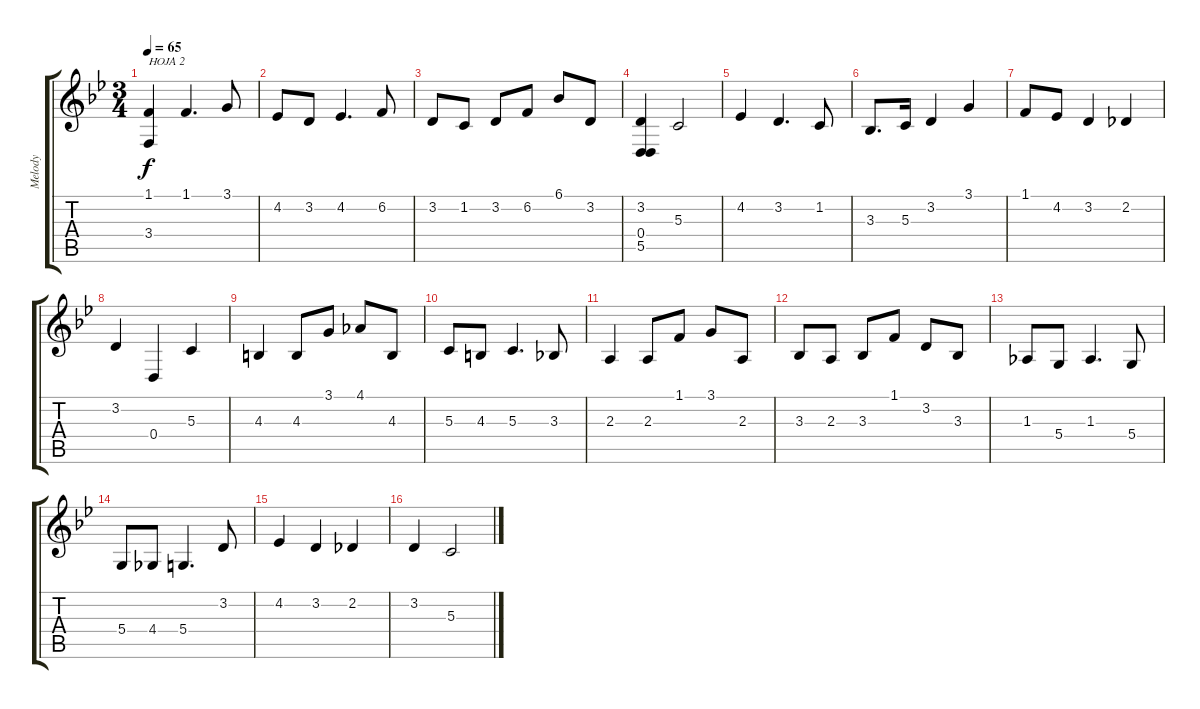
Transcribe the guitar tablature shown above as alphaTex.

\track ("Melody" "Melody") {instrument lead1square}
\staff {score tabs}
\tuning (E4 B3 G3 D3 A2 E2) {hide}
\ts (3 4)
\tempo 65
\clef g2
\ks gminor
(1.1 3.4).4{txt "HOJA 2" dy f} 1.1.4{d} 3.1.8 |
4.2.8 3.2.8 4.2.4{d} 6.2.8 |
3.2.8 1.2.8 3.2.8 6.2.8 6.1.8 3.2.8 |
(3.2 0.4 5.5).4 5.3.2 |
4.2.4 3.2.4{d} 1.2.8 |
3.3.8{d} 5.3.16 3.2.4 3.1.4 |
1.1.8 4.2.8 3.2.4 2.2.4 |
3.2.4 0.4.4 5.3.4 |
4.3.4 4.3.8 3.1.8 4.1.8 4.3.8 |
5.3.8 4.3.8 5.3.4{d} 3.3.8 |
2.3.4 2.3.8 1.1.8 3.1.8 2.3.8 |
3.3.8 2.3.8 3.3.8 1.1.8 3.2.8 3.3.8 |
1.3.8 5.4.8 1.3.4{d} 5.4.8 |
5.4.8 4.4.8 5.4.4{d} 3.2.8 |
4.2.4 3.2.4 2.2.4 |
3.2.4 5.3.2
